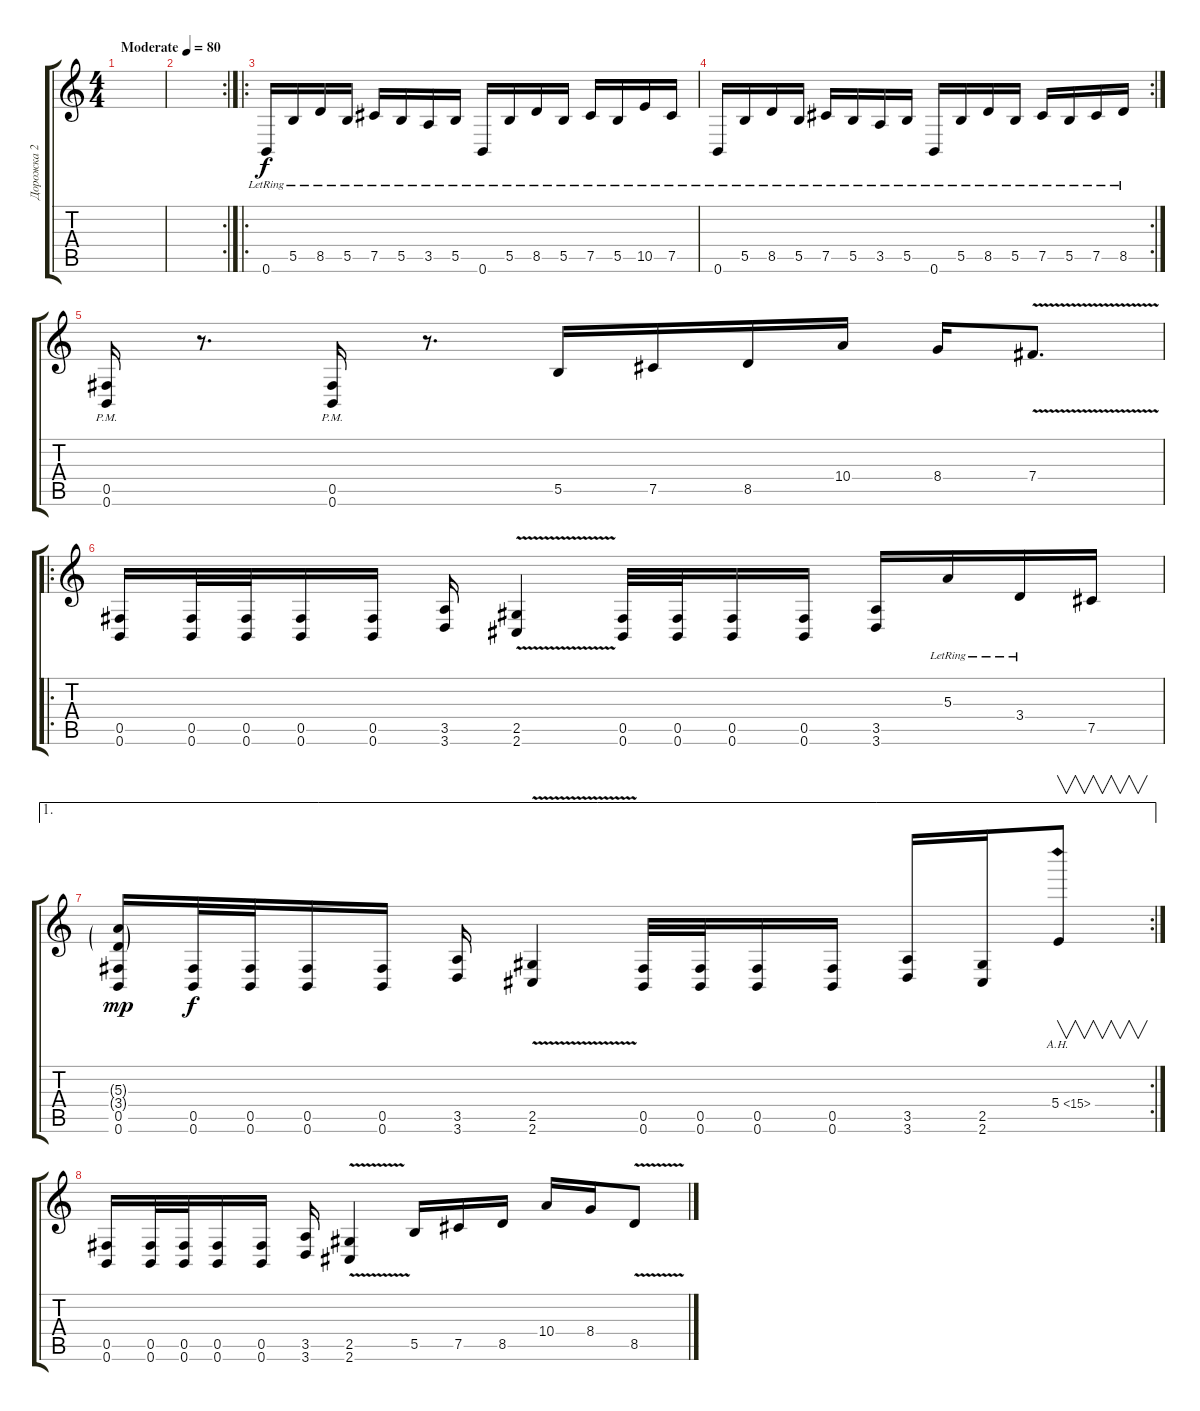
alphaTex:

\track ("Дорожка 2" "Дорожка 2") {instrument acousticguitarnylon}
\staff {score tabs}
\tuning (Db4 Ab3 E3 B2 Gb2 B1) {hide}
\ts (4 4)
\tempo (80 "Moderate")
\clef g2
\ks c
|
\rc 2
|
\ro
0.6{lr}.16 5.5{lr}.16 8.5{lr}.16 5.5{lr}.16 7.5{lr}.16 5.5{lr}.16 3.5{lr}.16 5.5{lr}.16 0.6{lr}.16 5.5{lr}.16 8.5{lr}.16 5.5{lr}.16 7.5{lr}.16 5.5{lr}.16 10.5{lr}.16 7.5{lr}.16 |
\rc 2
0.6{lr}.16 5.5{lr}.16 8.5{lr}.16 5.5{lr}.16 7.5{lr}.16 5.5{lr}.16 3.5{lr}.16 5.5{lr}.16 0.6{lr}.16 5.5{lr}.16 8.5{lr}.16 5.5{lr}.16 7.5{lr}.16 5.5{lr}.16 7.5{lr}.16 8.5{lr}.16 |
(0.5{pm} 0.6{pm}).16{instrument distortionguitar} r.8{d} (0.5{pm} 0.6{pm}).16{instrument distortionguitar} r.8{d} 5.5.16 7.5.16 8.5.16 10.4.16 8.4.16 7.4{v}.8{d} |
\ro
(0.5 0.6).16 (0.5 0.6).32 (0.5 0.6).32 (0.5 0.6).16 (0.5 0.6).16 (3.5 3.6).16 (2.5{v} 2.6{v}).4 (0.5 0.6).32 (0.5 0.6).32 (0.5 0.6).16 (0.5 0.6).16 (3.5 3.6).16 5.3{lr}.16 3.4{lr}.16 7.5.16 |
\ae 1
\rc 2
(5.3{g} 3.4{g} 0.5 0.6).16{dy mp} (0.5 0.6).32{dy f} (0.5 0.6).32 (0.5 0.6).16 (0.5 0.6).16 (3.5 3.6).16 (2.5{v} 2.6{v}).4 (0.5 0.6).32 (0.5 0.6).32 (0.5 0.6).16 (0.5 0.6).16 (3.5 3.6).16 (2.5 2.6).16 5.4{ah 10}.8{v} |
(0.5 0.6).16 (0.5 0.6).32 (0.5 0.6).32 (0.5 0.6).16 (0.5 0.6).16 (3.5 3.6).16 (2.5{v} 2.6{v}).4 5.5.16 7.5.16 8.5.16 10.4.16 8.4.16 8.5{v}.8
